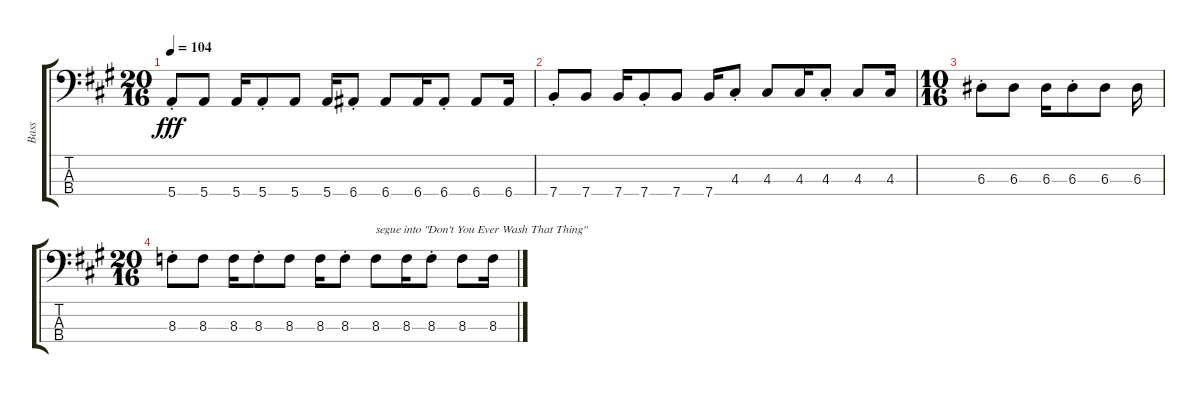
\track ("Bass" "Bass") {instrument electricbassfinger}
\staff {score tabs}
\tuning (G2 D2 A1 E1) {hide}
\ts (20 16)
\tempo 104
\clef f4
\ks a
5.4{st}.8{dy fff} 5.4.8 5.4.16 5.4{st}.8 5.4.8 5.4.16 6.4{st}.8 6.4.8 6.4.16 6.4{st}.8 6.4.8 6.4.16 |
7.4{st}.8 7.4.8 7.4.16 7.4{st}.8 7.4.8 7.4.16 4.3{st}.8 4.3.8 4.3.16 4.3{st}.8 4.3.8 4.3.16 |
\ts (10 16)
6.3{st}.8 6.3.8 6.3.16 6.3{st}.8 6.3.8 6.3.16 |
\ts (20 16)
8.3{st}.8 8.3.8 8.3.16 8.3{st}.8 8.3.8 8.3.16 8.3{st}.8 8.3.8{txt "segue into \"Don't You Ever Wash That Thing\""} 8.3.16 8.3{st}.8 8.3.8 8.3.16
